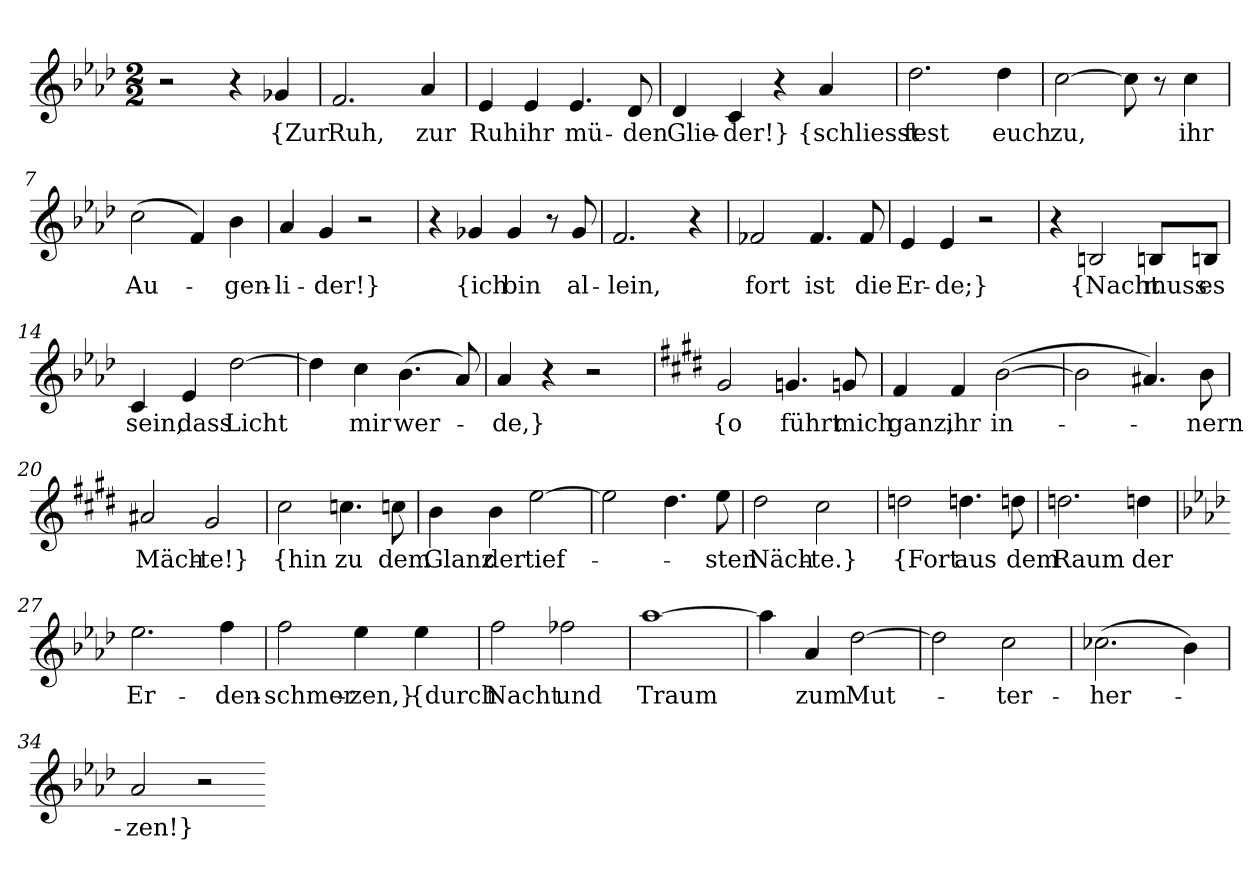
**kern	**text
*part1	*part1
*staff1	*staff1
*clefG2	*
*k[b-e-a-d-]	*
*M2/2	*
=1	=1
2r	.
4r	.
4g-X	{Zur
=2	=2
2.f	Ruh,
4a-	zur
=3	=3
4e-	Ruh
4e-	ihr
4.e-	mü-
8d-	-den
=4	=4
4d-	Glie-
4c	-der!}
4r	.
4a-	{schliesst
=5	=5
2.dd-	fest
4dd-	euch
=6	=6
[2cc	zu,
8cc]	.
8r	.
4cc	ihr
=7	=7
(2cc	Au-
4f)	.
4b-	-gen-
=8	=8
4a-	-li-
4g	-der!}
2r	.
=9	=9
4r	.
4g-X	{ich
4g-	bin
8r	.
8g-	al-
=10	=10
2.f	-lein,
4r	.
=11	=11
2f-X	fort
4.f-	ist
8f-	die
=12	=12
4e-	Er-
4e-	-de;}
2r	.
=13	=13
4r	.
2Bn	{Nacht
8Bn/L	muss
8Bn/J	es
=14	=14
4c	sein,
4e-	dass
[2dd-	Licht
=15	=15
4dd-]	.
4cc	mir
(4.b-	wer-
8a-)	.
=16	=16
4a-	-de,}
4r	.
2r	.
=17	=17
*k[f#c#g#d#]	*
2g#	{o
4.gn	führt
8gn	mich
=18	=18
4f#	ganz,
4f#	ihr
([2b	in-
=19	=19
2b]	.
4.a#X)	.
8b	-nern
=20	=20
2a#X	Mäch-
2g#	-te!}
=21	=21
2cc#	{hin
4.ccn	zu
8ccn	dem
=22	=22
4b	Glanz
4b	der
[2ee	tief-
=23	=23
2ee]	.
4.dd#	.
8ee	-sten
=24	=24
2dd#	Näch-
2cc#	-te.}
=25	=25
2ddn	{Fort
4.ddn	aus
8ddn	dem
=26	=26
2.ddn	Raum
4ddn	der
=27	=27
*k[b-e-a-d-]	*
2.ee-	Er-
4ff	-den-
=28	=28
2ff	-schmer-
4ee-	-zen,}
4ee-	{durch
=29	=29
2ff	Nacht
2ff-X	und
=30	=30
[1aa-	Traum
=31	=31
4aa-]	.
4a-	zum
[2dd-	Mut-
=32	=32
2dd-]	.
2cc	-ter-
=33	=33
(2.cc-X	-her-
4b-)	.
=34	=34
2a-	-zen!}
2r	.
=-	=-
*-	*-
